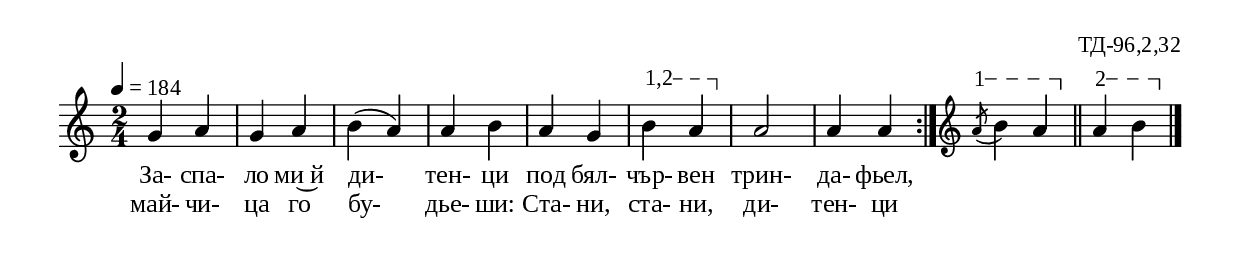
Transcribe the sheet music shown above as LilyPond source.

%{
laz_096_2_32
%}

\include "td-preamble.ly"

\score {
\relative c'' {
 \tempo 4 = 184
 \time 2/4
g4 a | g a | b( a) | a b | a g | 
\varAB
b\startTextSpan a\stopTextSpan | 
a2 | a4 a |
 \bar ":|" 
 \endm
\varA
\acciaccatura a8\startTextSpan b4 a\stopTextSpan \bar "||"
\varB
a\startTextSpan b\stopTextSpan 
\bar "|." 
}
\addlyrics { За- спа- ло ми~й ди- тен- ци пoд бял- чър- вен трин- да- фьел, }
\addlyrics { май- чи- ца го бу- дье- ши: Ста- ни, ста- ни, ди- тен- ци }
%
\layout {
  indent = #0
  line-width = 190\mm
  ragged-right=##f
}
%
\midi { 
	\context {
		\Score
		tempoWholesPerMinute = #(ly:make-moment 184 4)
		}
	}
}
%
\header{
  opus = "ТД-96,2,32"
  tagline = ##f
}


